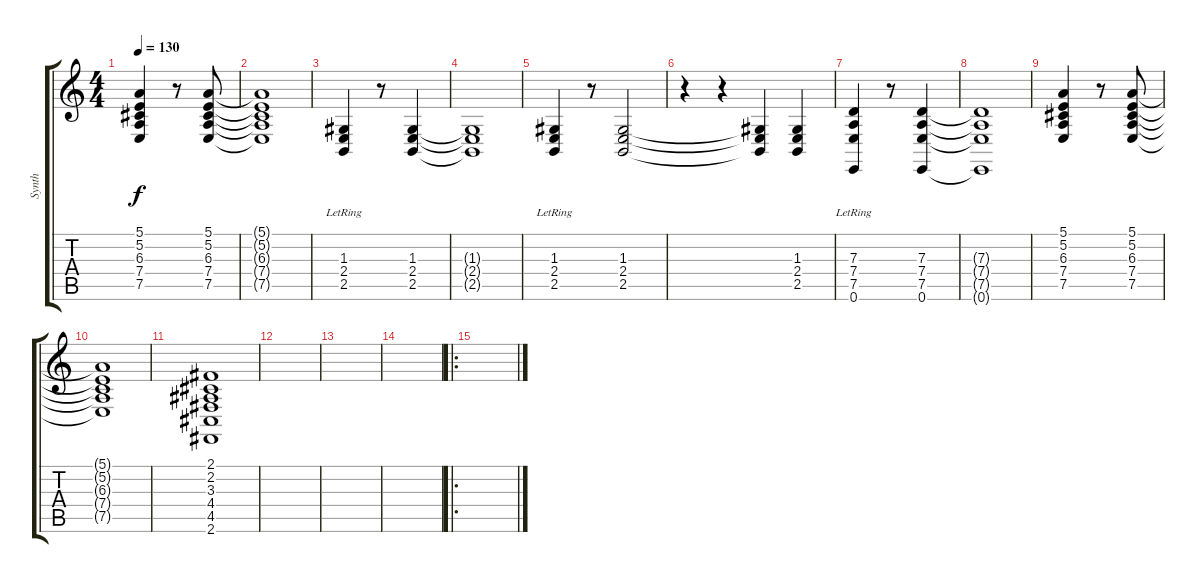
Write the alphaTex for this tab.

\track ("Synth" "Synth") {instrument pad3polysynth}
\staff {score tabs}
\tuning (E4 B3 G3 D3 A2 E2) {hide}
\ts (4 4)
\tempo 130
\clef g2
\ks c
(5.1 5.2 6.3 7.4 7.5).4{dy f} r.8 (5.1 5.2 6.3 7.4 7.5).8 |
(5.1{t} 5.2{t} 6.3{t} 7.4{t} 7.5{t}).1 |
(1.3{lr} 2.4 2.5).4 r.8 (1.3 2.4 2.5).4 |
(1.3{t} 2.4{t} 2.5{t}).1 |
(1.3{lr} 2.4 2.5).4 r.8 (1.3 2.4 2.5).2 |
r.4 r.4 (1.3{t} 2.4{t} 2.5{t}).4 (1.3 2.4 2.5).4 |
(7.3{lr} 7.4 7.5 0.6).4 r.8 (7.3 7.4 7.5 0.6).4 |
(7.3{t} 7.4{t} 7.5{t} 0.6{t}).1 |
(5.1 5.2 6.3 7.4 7.5).4 r.8 (5.1 5.2 6.3 7.4 7.5).8 |
(5.1{t} 5.2{t} 6.3{t} 7.4{t} 7.5{t}).1 |
(2.1 2.2 3.3 4.4 4.5 2.6).1 |
|
|
|
\ro
